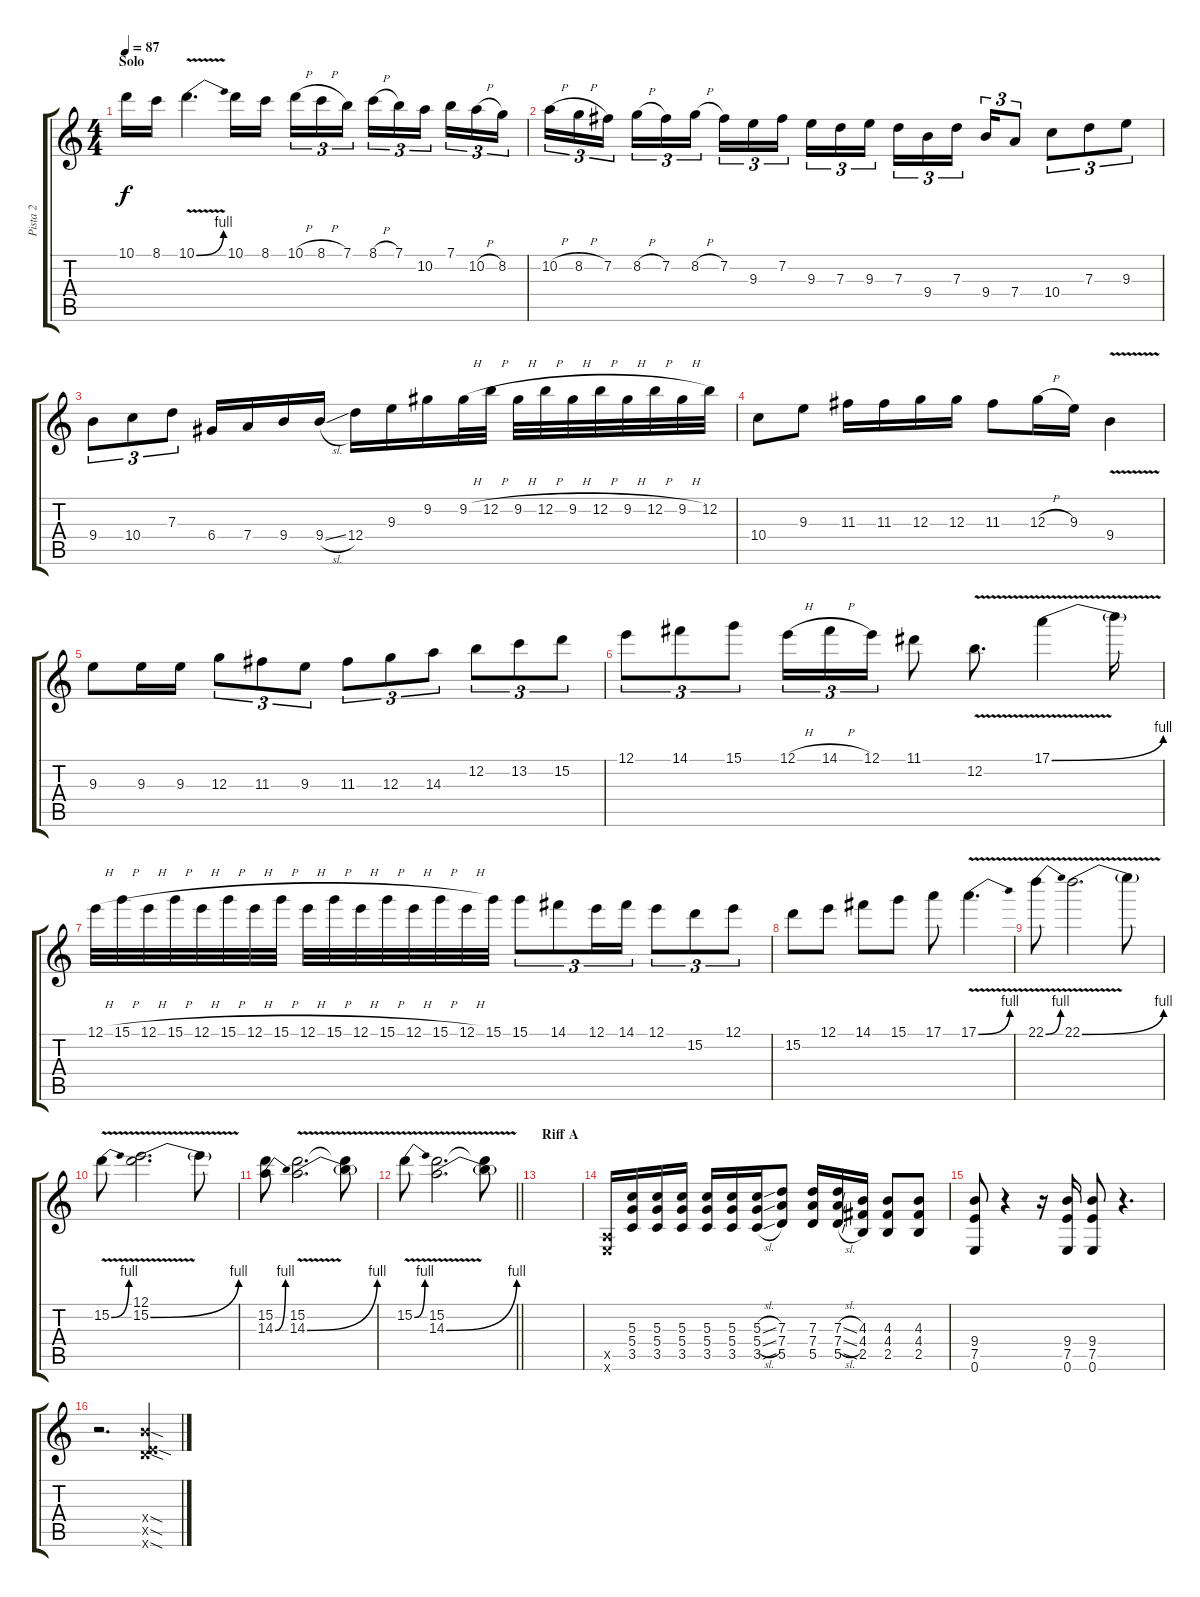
\track ("Pista 2" "Pista 2") {instrument overdrivenguitar}
\staff {score tabs}
\tuning (E4 B3 G3 D3 A2 E2) {hide}
\ts (4 4)
\section ("" "Solo")
\tempo 87
\clef g2
\ks c
10.1.16{dy f} 8.1.16 10.1{be (bend 0 0 60 4) v}.4{d} 10.1.16 8.1.16{beam splitsecondary} 10.1{h}.16{tu (3 2)} 8.1{h}.16{tu (3 2)} 7.1.16{tu (3 2)} 8.1{h}.16{tu (3 2)} 7.1.16{tu (3 2)} 10.2.16{tu (3 2) beam splitsecondary} 7.1.16{tu (3 2)} 10.2{h}.16{tu (3 2)} 8.2.16{tu (3 2)} |
10.2{h}.16{tu (3 2)} 8.2{h}.16{tu (3 2)} 7.2.16{tu (3 2) beam splitsecondary} 8.2{h}.16{tu (3 2)} 7.2.16{tu (3 2)} 8.2{h}.16{tu (3 2)} 7.2.16{tu (3 2)} 9.3.16{tu (3 2)} 7.2.16{tu (3 2) beam splitsecondary} 9.3.16{tu (3 2)} 7.3.16{tu (3 2)} 9.3.16{tu (3 2)} 7.3.16{tu (3 2)} 9.4.16{tu (3 2)} 7.3.16{tu (3 2) beam splitsecondary} 9.4.16{tu (3 2)} 7.4.8{tu (3 2)} 10.4.8{tu (3 2)} 7.3.8{tu (3 2)} 9.3.8{tu (3 2)} |
9.4.8{tu (3 2)} 10.4.8{tu (3 2)} 7.3.8{tu (3 2)} 6.4.16 7.4.16 9.4.16 9.4{sl}.16 12.4.16 9.3.16 9.2.16 9.2{h}.32 12.2{h}.32 9.2{h}.32 12.2{h}.32 9.2{h}.32 12.2{h}.32 9.2{h}.32 12.2{h}.32 9.2{h}.32 12.2.32 |
10.4.8 9.3.8 11.3.16 11.3.16 12.3.16 12.3.16 11.3.8 12.3{h}.16 9.3.16 9.4{v}.4 |
9.3.8 9.3.16 9.3.16 12.3.8{tu (3 2)} 11.3.8{tu (3 2)} 9.3.8{tu (3 2)} 11.3.8{tu (3 2)} 12.3.8{tu (3 2)} 14.3.8{tu (3 2)} 12.2.8{tu (3 2)} 13.2.8{tu (3 2)} 15.2.8{tu (3 2)} |
12.1.8{tu (3 2)} 14.1.8{tu (3 2)} 15.1.8{tu (3 2)} 12.1{h}.16{tu (3 2)} 14.1{h}.16{tu (3 2)} 12.1.16{tu (3 2)} 11.1.8 12.2{v}.8{d} 17.1{be (bend 0 0 60 4) v}.4 17.1{t}.16 |
12.1{h}.32 15.1{h}.32 12.1{h}.32 15.1{h}.32 12.1{h}.32 15.1{h}.32 12.1{h}.32 15.1{h}.32 12.1{h}.32 15.1{h}.32 12.1{h}.32 15.1{h}.32 12.1{h}.32 15.1{h}.32 12.1{h}.32 15.1.32 15.1.8{tu (3 2)} 14.1.8{tu (3 2)} 12.1.16{tu (3 2)} 14.1.16{tu (3 2)} 12.1.8{tu (3 2)} 15.2.8{tu (3 2)} 12.1.8{tu (3 2)} |
15.2.8 12.1.8 14.1.8 15.1.8 17.1.8 17.1{be (bend 0 0 60 4) v}.4{d} |
22.1{be (bend 0 0 60 4) v}.8 22.1{be (bend 0 0 60 4) v}.2{d} 22.1{t}.8 |
15.2{be (bend 0 0 60 4) v}.8 (12.1 15.2{be (bend 0 0 60 4) v}).2{d} 15.2{t}.8 |
(15.2 14.3{be (bend 0 0 60 4)}).8 (15.2 14.3{be (bend 0 0 60 4) v}).2{d} (15.2{t} 14.3{t}).8 |
\barLineRight lightlight
15.2{be (bend 0 0 60 4) v}.8 (15.2 14.3{be (bend 0 0 60 4) v}).2{d} (15.2{t} 14.3{t}).8 |
\section ("" "Riff A")
|
(0.5{x} 0.6{x}).16 (5.3 5.4 3.5).16 (5.3 5.4 3.5).16 (5.3 5.4 3.5).16 (5.3 5.4 3.5).16 (5.3 5.4 3.5).16 (5.3{sl} 5.4{sl} 3.5{sl}).16 (7.3 7.4 5.5).8 (7.3 7.4 5.5).16 (7.3{sl} 7.4{sl} 5.5{sl}).16 (4.3 4.4 2.5).16 (4.3 4.4 2.5).8 (4.3 4.4 2.5).8 |
(9.4 7.5 0.6).8 r.4 r.16 (9.4 7.5 0.6).16 (9.4 7.5 0.6).8 r.4{d} |
r.2{d} (0.4{sod x} 14.5{sod x} 12.6{sod x}).4
